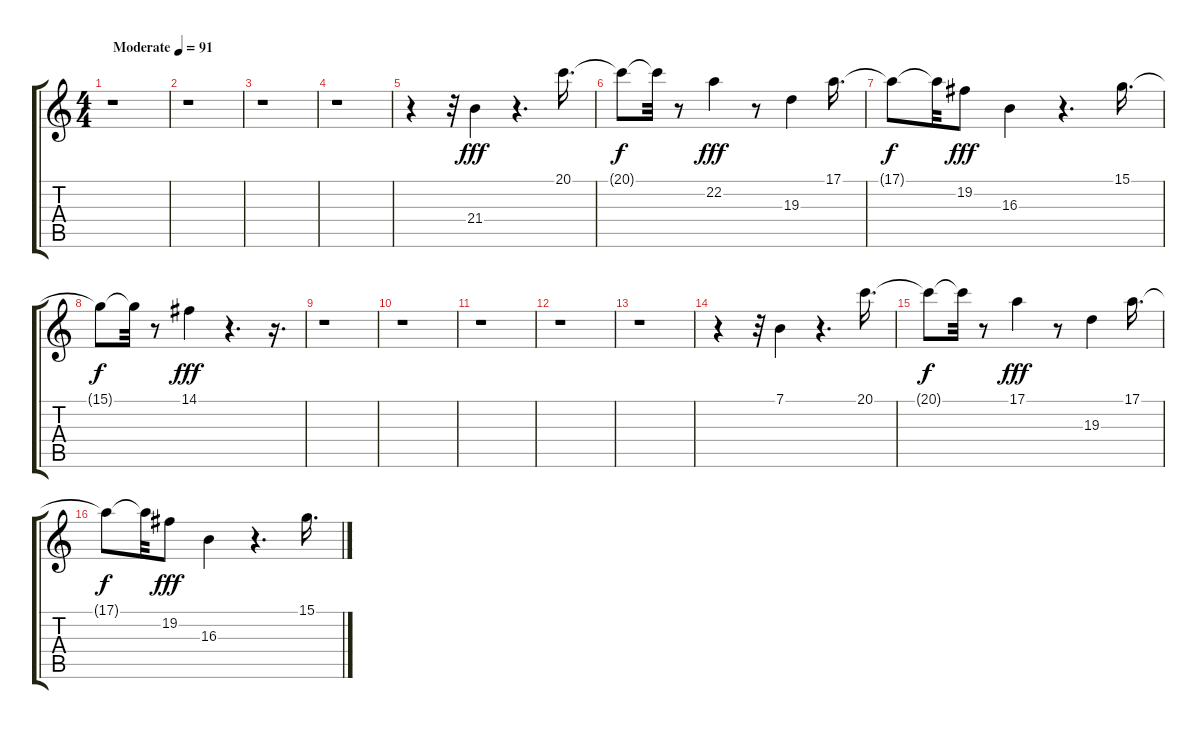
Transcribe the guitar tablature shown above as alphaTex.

\track "" {instrument acousticgrandpiano}
\staff {score tabs}
\tuning (E4 B3 G3 D3 A2 E2) {hide}
\ts (4 4)
\tempo (91 "Moderate")
\clef g2
\ks c
r.1{dy fff instrument acousticgrandpiano} |
r.1 |
r.1 |
r.1 |
r.4 r.32 21.4.4 r.4{d} 20.1.16{d} |
20.1{t}.8{dy f} 20.1{t}.32 r.8 22.2.4{dy fff} r.8 19.3.4 17.1.16{d} |
17.1{t}.8{dy f} 17.1{t}.32 19.2.8{dy fff} 16.3.4 r.4{d} 15.1.16{d} |
15.1{t}.8{dy f} 15.1{t}.32 r.8 14.1.4{dy fff} r.4{d} r.16{d} |
r.1 |
r.1 |
r.1 |
r.1 |
r.1 |
r.4 r.32 7.1.4 r.4{d} 20.1.16{d} |
20.1{t}.8{dy f} 20.1{t}.32 r.8 17.1.4{dy fff} r.8 19.3.4 17.1.16{d} |
17.1{t}.8{dy f} 17.1{t}.32 19.2.8{dy fff} 16.3.4 r.4{d} 15.1.16{d}
